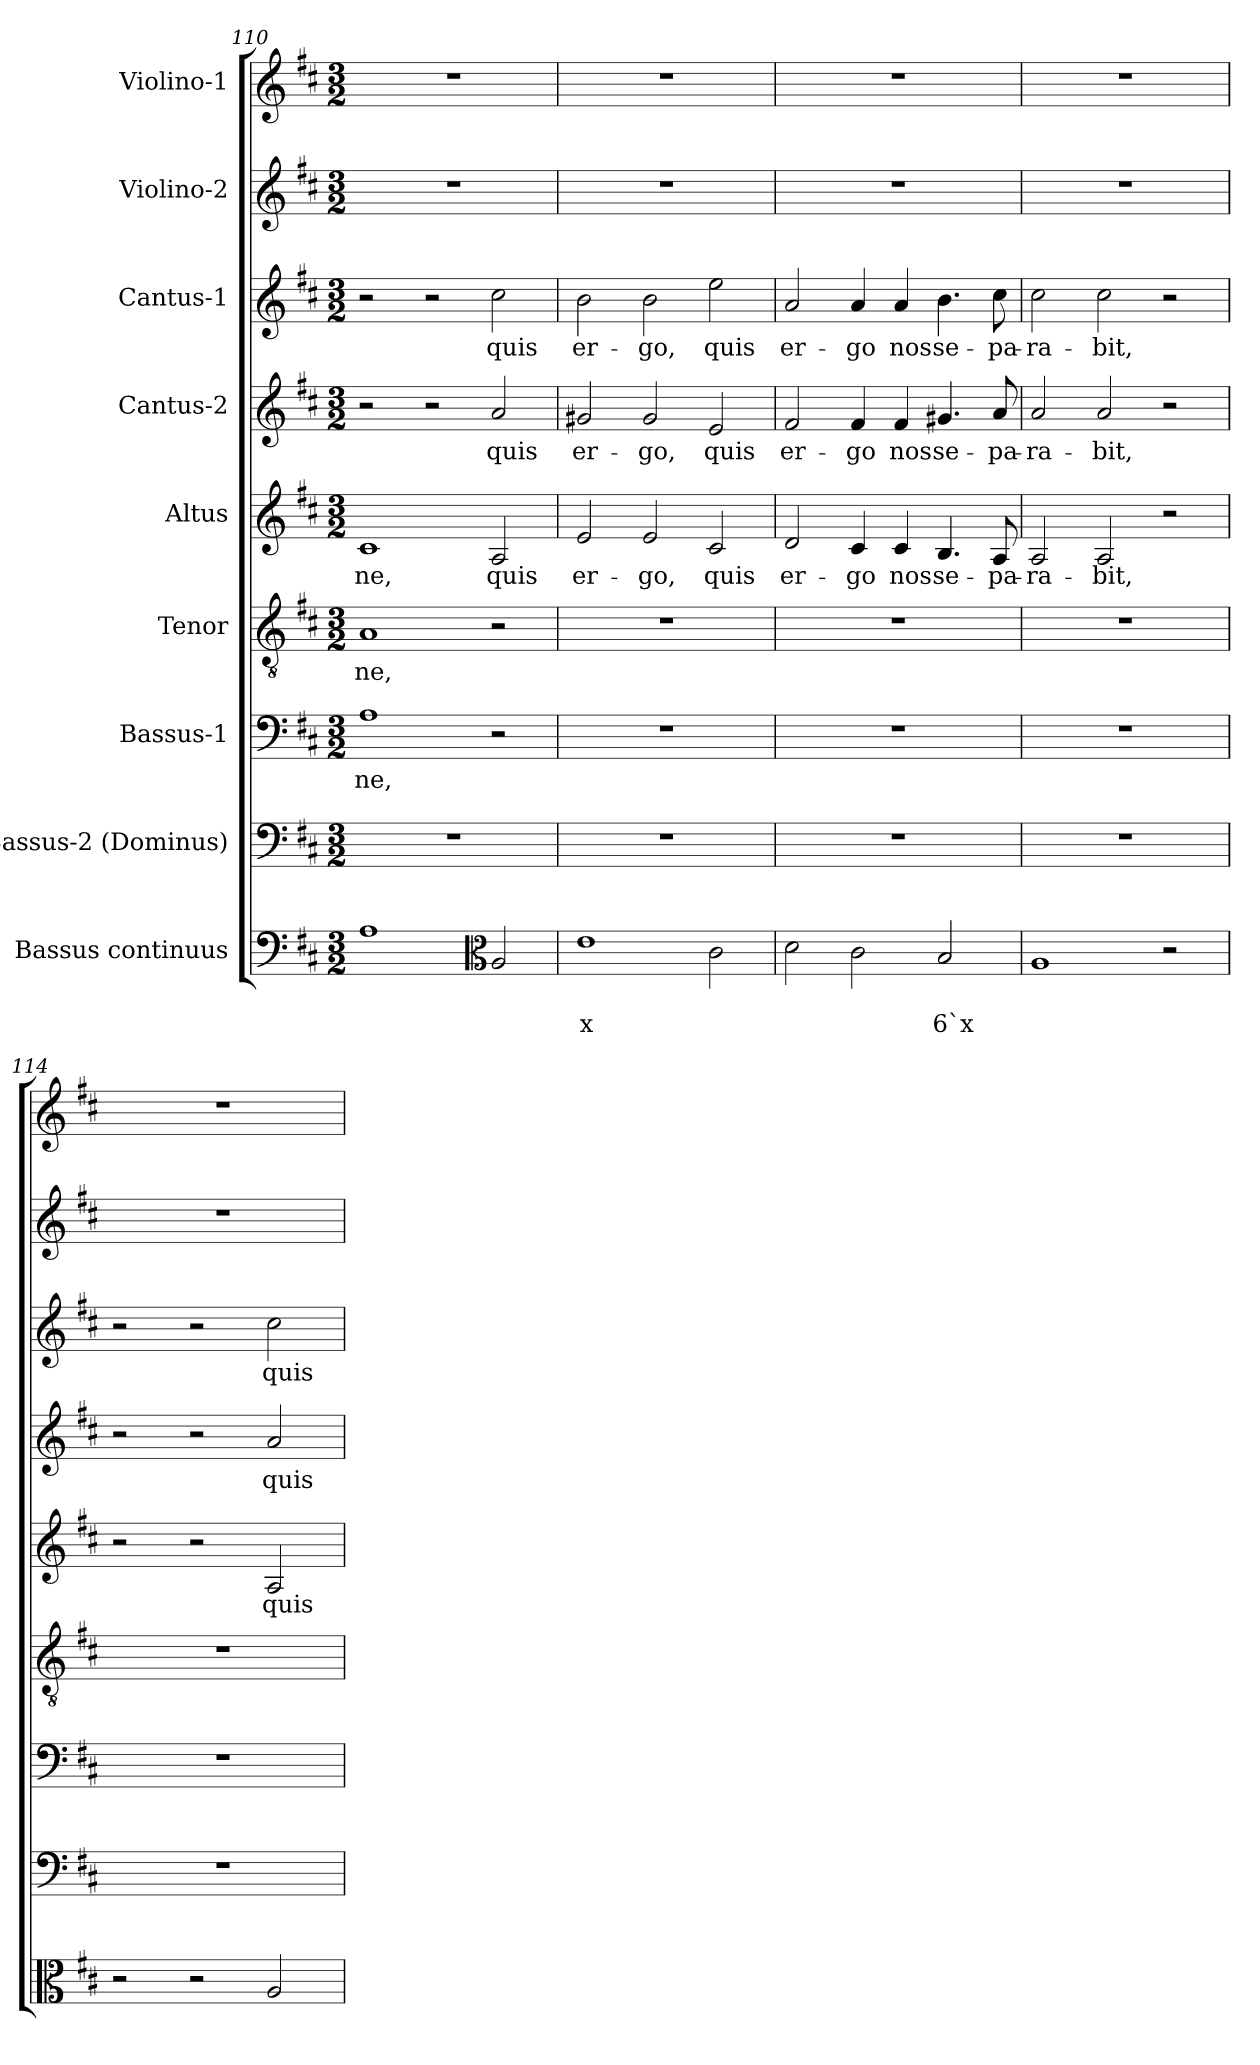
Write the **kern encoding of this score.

**kern	**text	**text	**kern	**kern	**text	**kern	**text	**kern	**text	**kern	**text	**kern	**text	**kern	**kern
*part9	*part9	*part9	*part8	*part7	*part7	*part6	*part6	*part5	*part5	*part4	*part4	*part3	*part3	*part2	*part1
*staff9	*staff9	*staff9	*staff8	*staff7	*staff7	*staff6	*staff6	*staff5	*staff5	*staff4	*staff4	*staff3	*staff3	*staff2	*staff1
*I"Bassus continuus	*	*	*I"Bassus-2 (Dominus)	*I"Bassus-1	*	*I"Tenor	*	*I"Altus	*	*I"Cantus-2	*	*I"Cantus-1	*	*I"Violino-2	*I"Violino-1
*clefF4	*	*	*clefF4	*clefF4	*	*clefGv2	*	*clefG2	*	*clefG2	*	*clefG2	*	*clefG2	*clefG2
*k[f#c#]	*	*	*k[f#c#]	*k[f#c#]	*	*k[f#c#]	*	*k[f#c#]	*	*k[f#c#]	*	*k[f#c#]	*	*k[f#c#]	*k[f#c#]
*D:	*	*	*D:	*D:	*	*D:	*	*D:	*	*D:	*	*D:	*	*D:	*D:
*M3/2	*	*	*M3/2	*M3/2	*	*M3/2	*	*M3/2	*	*M3/2	*	*M3/2	*	*M3/2	*M3/2
=110	=110	=110	=110	=110	=110	=110	=110	=110	=110	=110	=110	=110	=110	=110	=110
!	!	!	!	!	!LO:LY:b	!	!LO:LY:b	!	!LO:LY:b	!	!	!	!	!	!
1A	.	.	1.r	1A	-ne,	1A	-ne,	1c#	-ne,	2r	.	2r	.	1.r	1.r
.	.	.	.	.	.	.	.	.	.	2r	.	2r	.	.	.
*clefC3	*	*	*	*	*	*	*	*	*	*	*	*	*	*	*
!	!	!	!	!	!	!	!	!	!LO:LY:b	!	!LO:LY:b	!	!LO:LY:b	!	!
2A/	.	.	.	2r	.	2r	.	2A/	quis	2a/	quis	2cc#\	quis	.	.
=111	=111	=111	=111	=111	=111	=111	=111	=111	=111	=111	=111	=111	=111	=111	=111
!	!	!LO:LY:b	!	!	!	!	!	!	!LO:LY:b	!	!LO:LY:b	!	!LO:LY:b	!	!
1e	.	x	1.r	1.r	.	1.r	.	2e/	er-	2g#X/	er-	2b\	er-	1.r	1.r
!	!	!	!	!	!	!	!	!	!LO:LY:b	!	!LO:LY:b	!	!LO:LY:b	!	!
.	.	.	.	.	.	.	.	2e/	-go,	2g#/	-go,	2b\	-go,	.	.
!	!	!	!	!	!	!	!	!	!LO:LY:b	!	!LO:LY:b	!	!LO:LY:b	!	!
2c#\	.	.	.	.	.	.	.	2c#/	quis	2e/	quis	2ee\	quis	.	.
!!LO:PB:g=z
=112	=112	=112	=112	=112	=112	=112	=112	=112	=112	=112	=112	=112	=112	=112	=112
!	!	!	!	!	!	!	!	!	!LO:LY:b	!	!LO:LY:b	!	!LO:LY:b	!	!
2d\	.	.	1.r	1.r	.	1.r	.	2d/	er-	2f#/	er-	2a/	er-	1.r	1.r
!	!	!	!	!	!	!	!	!	!LO:LY:b	!	!LO:LY:b	!	!LO:LY:b	!	!
2c#\	.	.	.	.	.	.	.	4c#/	-go	4f#/	-go	4a/	-go	.	.
!	!	!	!	!	!	!	!	!	!LO:LY:b	!	!LO:LY:b	!	!LO:LY:b	!	!
.	.	.	.	.	.	.	.	4c#/	nos	4f#/	nos	4a/	nos	.	.
!	!	!LO:LY:b	!	!	!	!	!	!	!LO:LY:b	!	!LO:LY:b	!	!LO:LY:b	!	!
2B/	.	6`x	.	.	.	.	.	4.B/	se-	4.g#X/	se-	4.b\	se-	.	.
!	!	!	!	!	!	!	!	!	!LO:LY:b	!	!LO:LY:b	!	!LO:LY:b	!	!
.	.	.	.	.	.	.	.	8A/	-pa-	8a/	-pa-	8cc#\	-pa-	.	.
=113	=113	=113	=113	=113	=113	=113	=113	=113	=113	=113	=113	=113	=113	=113	=113
!	!	!	!	!	!	!	!	!	!LO:LY:b	!	!LO:LY:b	!	!LO:LY:b	!	!
1A	.	.	1.r	1.r	.	1.r	.	2A/	-ra-	2a/	-ra-	2cc#\	-ra-	1.r	1.r
!	!	!	!	!	!	!	!	!	!LO:LY:b	!	!LO:LY:b	!	!LO:LY:b	!	!
.	.	.	.	.	.	.	.	2A/	-bit,	2a/	-bit,	2cc#\	-bit,	.	.
2r	.	.	.	.	.	.	.	2r	.	2r	.	2r	.	.	.
=114	=114	=114	=114	=114	=114	=114	=114	=114	=114	=114	=114	=114	=114	=114	=114
2r	.	.	1.r	1.r	.	1.r	.	2r	.	2r	.	2r	.	1.r	1.r
2r	.	.	.	.	.	.	.	2r	.	2r	.	2r	.	.	.
!	!	!	!	!	!	!	!	!	!LO:LY:b	!	!LO:LY:b	!	!LO:LY:b	!	!
2A/	.	.	.	.	.	.	.	2A/	quis	2a/	quis	2cc#\	quis	.	.
=	=	=	=	=	=	=	=	=	=	=	=	=	=	=	=
*-	*-	*-	*-	*-	*-	*-	*-	*-	*-	*-	*-	*-	*-	*-	*-
